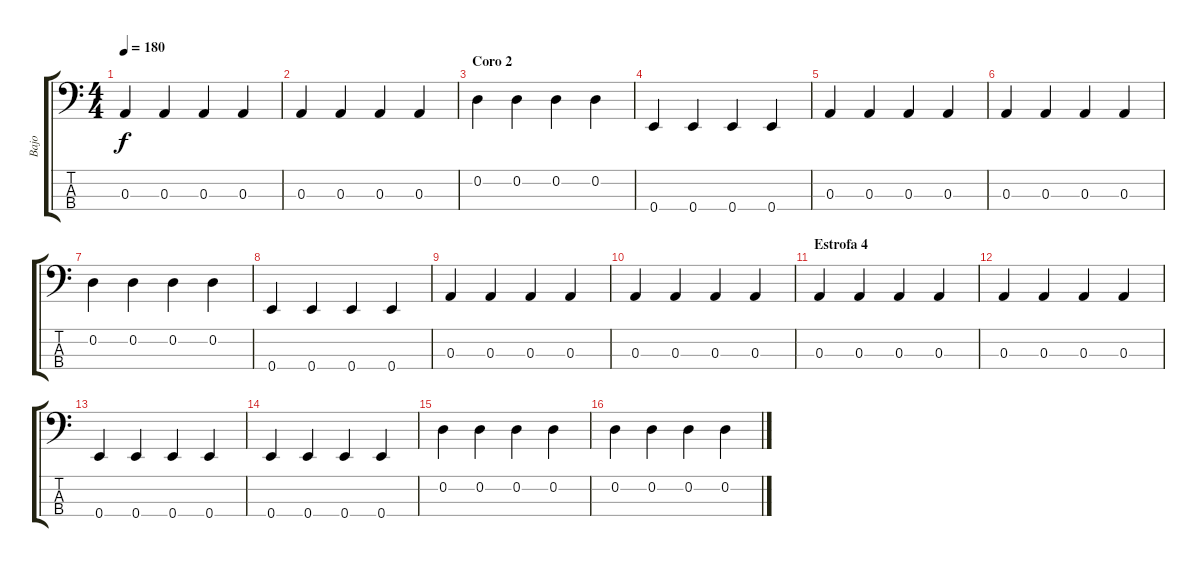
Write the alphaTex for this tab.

\track ("Bajo" "Bajo") {instrument electricbasspick}
\staff {score tabs}
\tuning (G2 D2 A1 E1) {hide}
\ts (4 4)
\tempo 180
\clef f4
\ks c
0.3.4{dy f} 0.3.4 0.3.4 0.3.4 |
0.3.4 0.3.4 0.3.4 0.3.4 |
\section ("" "Coro 2")
0.2.4 0.2.4 0.2.4 0.2.4 |
0.4.4 0.4.4 0.4.4 0.4.4 |
0.3.4 0.3.4 0.3.4 0.3.4 |
0.3.4 0.3.4 0.3.4 0.3.4 |
0.2.4 0.2.4 0.2.4 0.2.4 |
0.4.4 0.4.4 0.4.4 0.4.4 |
0.3.4 0.3.4 0.3.4 0.3.4 |
0.3.4 0.3.4 0.3.4 0.3.4 |
\section ("" "Estrofa 4")
0.3.4 0.3.4 0.3.4 0.3.4 |
0.3.4 0.3.4 0.3.4 0.3.4 |
0.4.4 0.4.4 0.4.4 0.4.4 |
0.4.4 0.4.4 0.4.4 0.4.4 |
0.2.4 0.2.4 0.2.4 0.2.4 |
0.2.4 0.2.4 0.2.4 0.2.4
